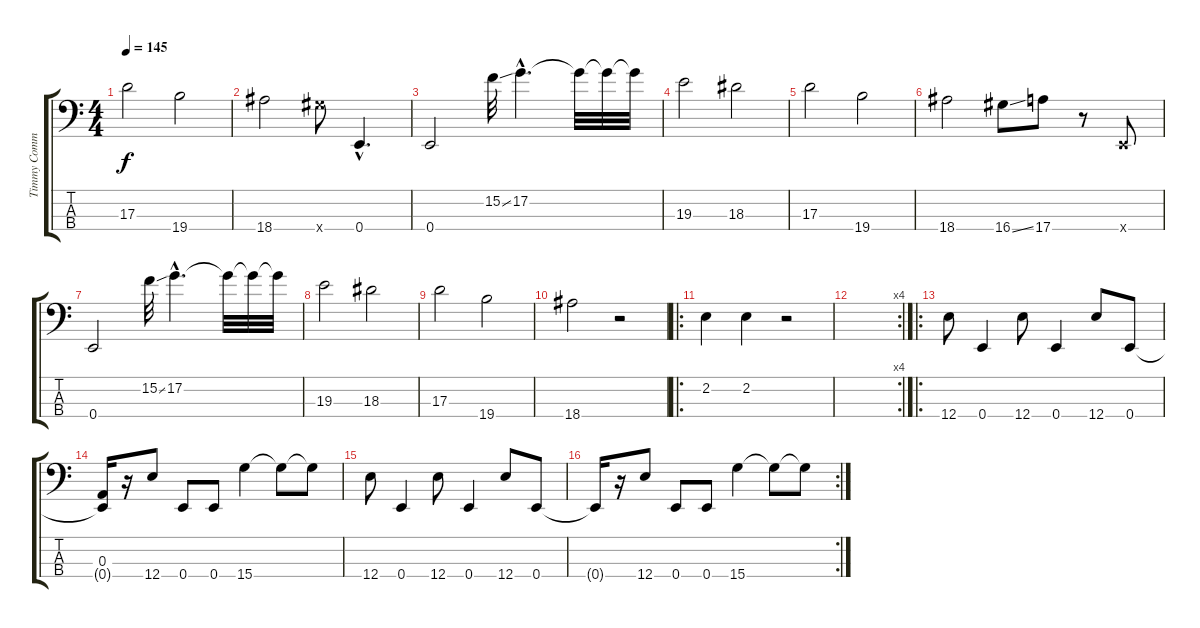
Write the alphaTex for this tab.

\track ("Timmy Commerford" "Timmy Comm") {instrument electricbassfinger}
\staff {score tabs}
\tuning (G2 D2 A1 E1) {hide}
\ts (4 4)
\tempo 145
\clef f4
\ks c
17.3.2{dy f} 19.4.2 |
18.4.2 16.4{x}.8 0.4{hac}.4{d} |
0.4.2 15.2{ss}.32 17.2{hac}.4{d} 17.2{t}.32 17.2{t}.32 17.2{t}.32 |
19.3.2 18.3.2 |
17.3.2 19.4.2 |
18.4.2 16.4{ss}.8 17.4.8 r.8 0.4{x}.8 |
0.4.2 15.2{ss}.32 17.2{hac}.4{d} 17.2{t}.32 17.2{t}.32 17.2{t}.32 |
19.3.2 18.3.2 |
17.3.2 19.4.2 |
18.4.2 r.2 |
\ro
2.2.4 2.2.4 r.2 |
\rc 4
|
\ro
12.4.8 0.4.4 12.4.8 0.4.4 12.4.8 0.4.8 |
(0.3 0.4{t}).16 r.16 12.4.8 0.4.8 0.4.8 15.4.4 15.4{t}.8 15.4{t}.8 |
12.4.8 0.4.4 12.4.8 0.4.4 12.4.8 0.4.8 |
\rc 2
0.4{t}.16 r.16 12.4.8 0.4.8 0.4.8 15.4.4 15.4{t}.8 15.4{t}.8
